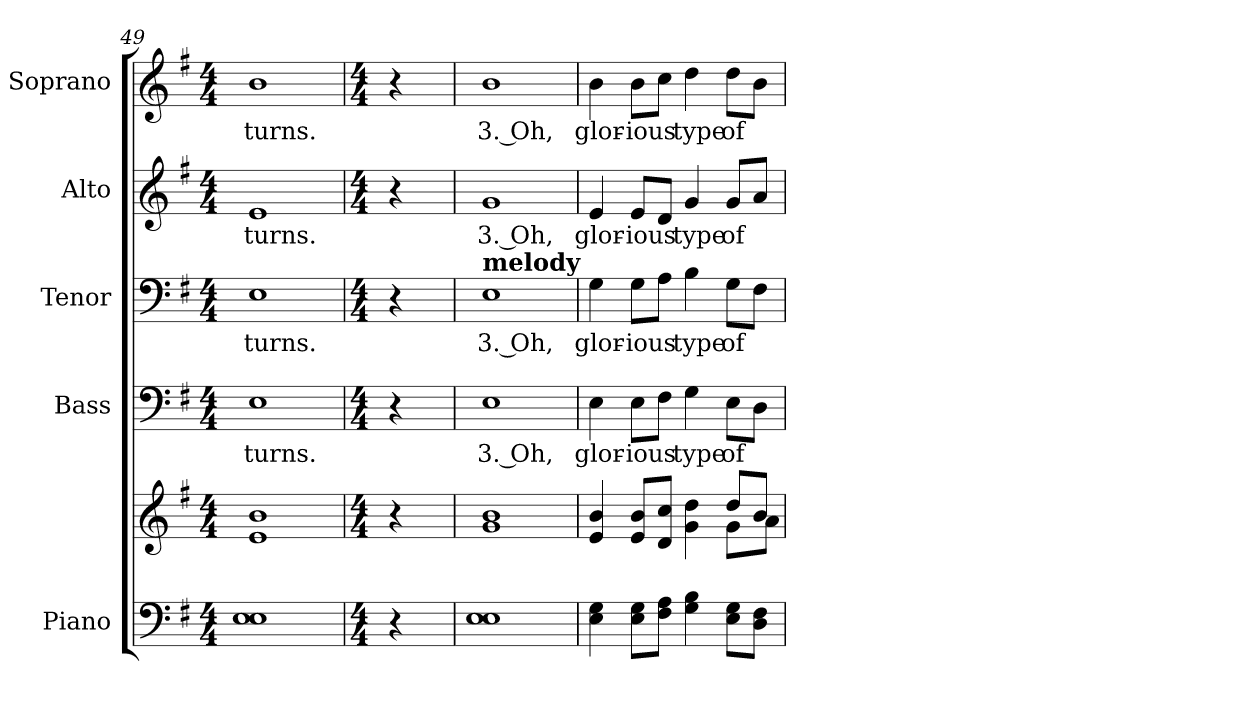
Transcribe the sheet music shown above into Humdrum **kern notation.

**kern	**kern	**kern	**text	**kern	**text	**kern	**text	**kern	**text
*part5	*part5	*part4	*part4	*part3	*part3	*part2	*part2	*part1	*part1
*staff6	*staff5	*staff4	*staff4	*staff3	*staff3	*staff2	*staff2	*staff1	*staff1
*I"Piano	*	*I"Bass	*	*I"Tenor	*	*I"Alto	*	*I"Soprano	*
*I'Pno.	*	*I'B.	*	*I'T.	*	*I'A.	*	*I'S.	*
*clefF4	*clefG2	*clefF4	*	*clefF4	*	*clefG2	*	*clefG2	*
*k[f#]	*k[f#]	*k[f#]	*	*k[f#]	*	*k[f#]	*	*k[f#]	*
*G:	*G:	*G:	*	*G:	*	*G:	*	*G:	*
*M4/4	*M4/4	*M4/4	*	*M4/4	*	*M4/4	*	*M4/4	*
=49	=49	=49	=49	=49	=49	=49	=49	=49	=49
!	!	!	!LO:LY:b:color=#000000	!	!	!	!	!	!
!	!	!	!	!	!LO:LY:b:color=#000000	!	!	!	!
!	!	!	!	!	!	!	!LO:LY:b:color=#000000	!	!
!	!	!	!	!	!	!	!	!	!LO:LY:b:color=#000000
1Ei 1Ei	1ei 1bi	1Ei	-turns.	1Ei	-turns.	1ei	-turns.	1bi	-turns.
!!LO:PB:g=z
=50	=50	=50	=50	=50	=50	=50	=50	=50	=50
*M4/4	*M4/4	*M4/4	*	*M4/4	*	*M4/4	*	*M4/4	*
4r	4r	4r	.	4r	.	4r	.	4r	.
=51	=51	=51	=51	=51	=51	=51	=51	=51	=51
!	!	!	!LO:LY:b:color=#000000	!	!	!	!	!	!
!	!	!	!	!	!LO:LY:b:color=#000000	!	!	!	!
!	!	!	!	!	!	!	!LO:LY:b:color=#000000	!	!
!	!	!	!	!LO:TX:a:B:t=melody	!	!	!	!	!
!	!	!	!	!	!	!	!	!	!LO:LY:b:color=#000000
1Ei 1Ei	1gi 1bi	1Ei	3. Oh,	1Ei	3. Oh,	1gi	3. Oh,	1bi	3. Oh,
=52	=52	=52	=52	=52	=52	=52	=52	=52	=52
*	*^	*	*	*	*	*	*	*	*
!	!	!	!	!LO:LY:b:color=#000000	!	!	!	!	!	!
!	!	!	!	!	!	!LO:LY:b:color=#000000	!	!	!	!
!	!	!	!	!	!	!	!	!LO:LY:b:color=#000000	!	!
!	!	!	!	!	!	!	!	!	!	!LO:LY:b:color=#000000
4Ei\ 4Gi	4ei/ 4bi	2ryy	4Ei\	glor-	4Gi\	glor-	4ei/	glor-	4bi\	glor-
!	!	!	!	!LO:LY:b:color=#000000	!	!	!	!	!	!
!	!	!	!	!	!	!LO:LY:b:color=#000000	!	!	!	!
!	!	!	!	!	!	!	!	!LO:LY:b:color=#000000	!	!
!	!	!	!	!	!	!	!	!	!	!LO:LY:b:color=#000000
8Ei\ 8GiL	8ei/ 8biL	.	8Ei\L	-ious	8Gi\L	-ious	8ei/L	-ious	8bi\L	-ious
8F#i\ 8AiJ	8di/ 8cciJ	.	8F#i\J	.	8Ai\J	.	8di/J	.	8cci\J	.
!	!	!	!	!LO:LY:b:color=#000000	!	!	!	!	!	!
!	!	!	!	!	!	!LO:LY:b:color=#000000	!	!	!	!
!	!	!	!	!	!	!	!	!LO:LY:b:color=#000000	!	!
!	!	!	!	!	!	!	!	!	!	!LO:LY:b:color=#000000
4Gi\ 4Bi	4gi\ 4ddi	4ryy	4Gi\	type	4Bi\	type	4gi/	type	4ddi\	type
!	!	!	!	!LO:LY:b:color=#000000	!	!	!	!	!	!
!	!	!	!	!	!	!LO:LY:b:color=#000000	!	!	!	!
!	!	!	!	!	!	!	!	!LO:LY:b:color=#000000	!	!
!	!	!	!	!	!	!	!	!	!	!LO:LY:b:color=#000000
8Ei\ 8GiL	8ddi/L	8gi\L	8Ei\L	of	8Gi\L	of	8gi/L	of	8ddi\L	of
8Di\ 8F#iJ	8bi/J	8ai\J	8Di\J	.	8F#i\J	.	8ai/J	.	8bi\J	.
*	*v	*v	*	*	*	*	*	*	*	*
=	=	=	=	=	=	=	=	=	=
*-	*-	*-	*-	*-	*-	*-	*-	*-	*-
